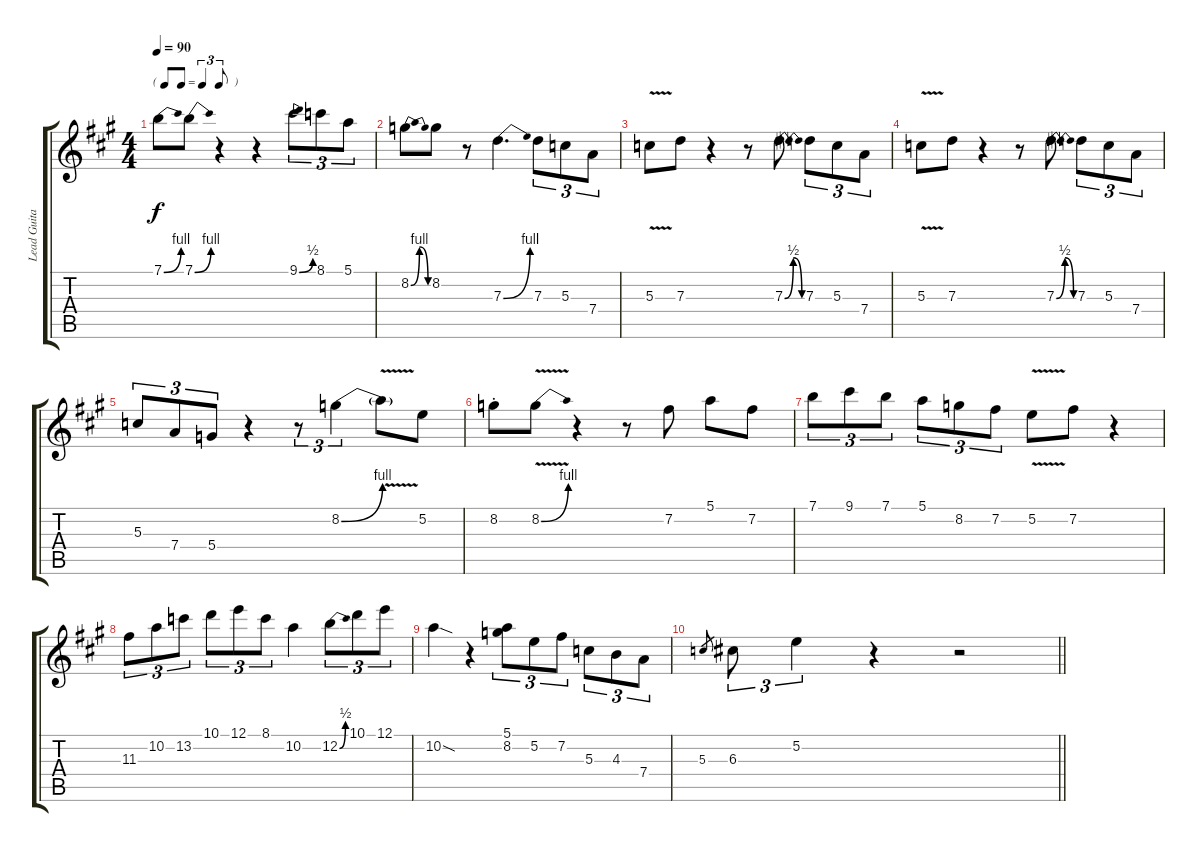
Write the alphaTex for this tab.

\track ("Lead Guitar" "Lead Guita") {instrument overdrivenguitar}
\staff {score tabs}
\tuning (E4 B3 G3 D3 A2 E2) {hide}
\ts (4 4)
\tf triplet8th
\tempo 90
\clef g2
\ks a
7.1{be (bend 0 0 60 4)}.8{dy f} 7.1{be (bend 0 0 60 4)}.8 r.4 r.4 9.1{be (bend 0 0 60 2)}.8{tu (3 2)} 8.1.8{tu (3 2)} 5.1.8{tu (3 2)} |
8.2{be (bendrelease 0 0 4 4 30 4 60 0)}.8 8.2.8 r.8 7.3{be (bend 0 0 60 4)}.4{d} 7.3.8{tu (3 2)} 5.3.8{tu (3 2)} 7.4.8{tu (3 2)} |
5.3{v}.8 7.3.8 r.4 r.8 7.3{be (bendrelease 0 0 5 2 30 2 60 0)}.8 7.3.8{tu (3 2)} 5.3.8{tu (3 2)} 7.4.8{tu (3 2)} |
5.3{v}.8 7.3.8 r.4 r.8 7.3{be (bendrelease 0 0 5 2 30 2 60 0)}.8 7.3.8{tu (3 2)} 5.3.8{tu (3 2)} 7.4.8{tu (3 2)} |
5.3.8{tu (3 2)} 7.4.8{tu (3 2)} 5.4.8{tu (3 2)} r.4 r.8{tu (3 2)} 8.2{be (bend 0 0 60 4)}.4{tu (3 2)} 8.2{v t}.8 5.2.8 |
8.2{st}.8 8.2{be (bend 0 0 60 4) v}.8 r.4 r.8 7.2.8 5.1.8 7.2.8 |
7.1.8{tu (3 2)} 9.1.8{tu (3 2)} 7.1.8{tu (3 2)} 5.1.8{tu (3 2)} 8.2.8{tu (3 2)} 7.2.8{tu (3 2)} 5.2{v}.8 7.2.8 r.4 |
11.3.8{tu (3 2)} 10.2.8{tu (3 2)} 13.2.8{tu (3 2)} 10.1.8{tu (3 2)} 12.1.8{tu (3 2)} 8.1.8{tu (3 2)} 10.2.4 12.2{be (bend 0 0 60 2)}.8{tu (3 2)} 10.1.8{tu (3 2)} 12.1.8{tu (3 2)} |
10.2{sod}.4 r.4 (5.1 8.2).8{tu (3 2)} 5.2.8{tu (3 2)} 7.2.8{tu (3 2)} 5.3.8{tu (3 2)} 4.3.8{tu (3 2)} 7.4.8{tu (3 2)} |
\barLineRight lightlight
5.3.8{gr} 6.3.8{tu (3 2)} 5.2.4{tu (3 2)} r.4 r.2
